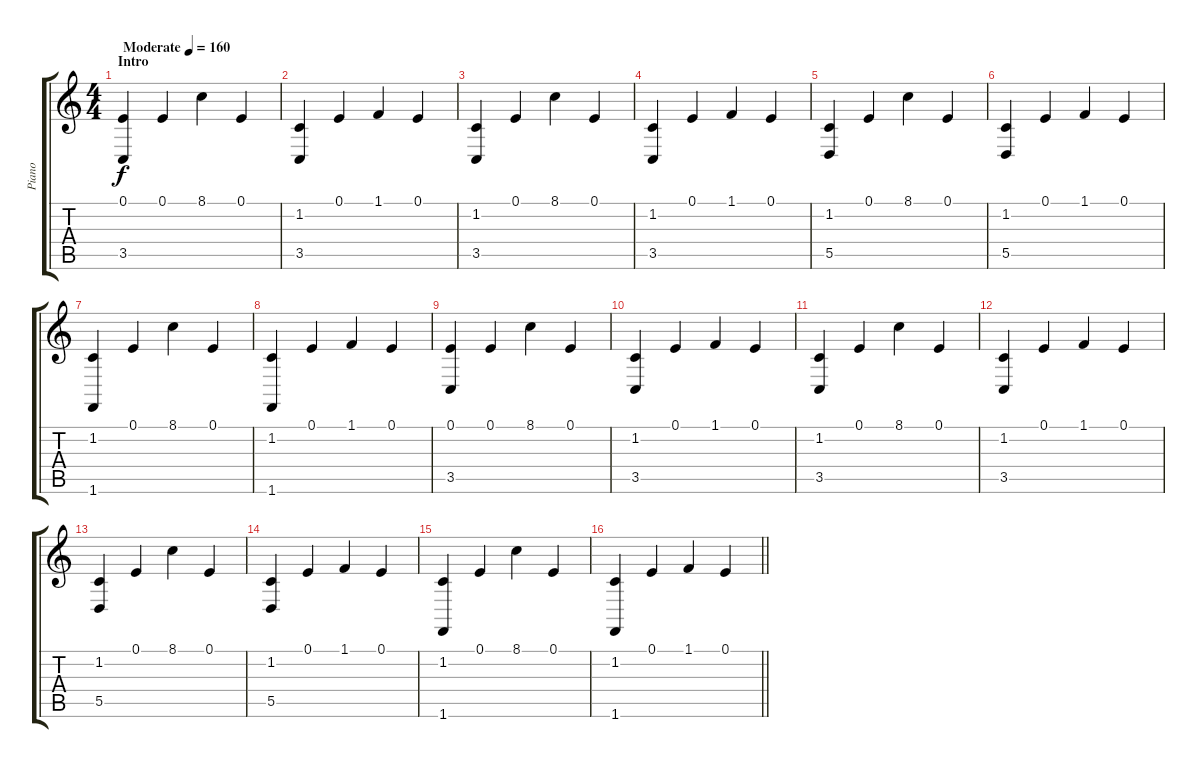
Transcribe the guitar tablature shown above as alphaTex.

\track ("Piano" "Piano") {instrument electricgrandpiano}
\staff {score tabs}
\tuning (E4 B3 G3 D3 A2 E2) {hide}
\ts (4 4)
\section ("" "Intro")
\tempo (160 "Moderate")
\clef g2
\ks c
(0.1 3.5).4{dy f instrument electricgrandpiano} 0.1.4 8.1.4 0.1.4 |
(1.2 3.5).4 0.1.4 1.1.4 0.1.4 |
(1.2 3.5).4 0.1.4 8.1.4 0.1.4 |
(1.2 3.5).4 0.1.4 1.1.4 0.1.4 |
(1.2 5.5).4 0.1.4 8.1.4 0.1.4 |
(1.2 5.5).4 0.1.4 1.1.4 0.1.4 |
(1.2 1.6).4 0.1.4 8.1.4 0.1.4 |
(1.2 1.6).4 0.1.4 1.1.4 0.1.4 |
(0.1 3.5).4 0.1.4 8.1.4 0.1.4 |
(1.2 3.5).4 0.1.4 1.1.4 0.1.4 |
(1.2 3.5).4 0.1.4 8.1.4 0.1.4 |
(1.2 3.5).4 0.1.4 1.1.4 0.1.4 |
(1.2 5.5).4 0.1.4 8.1.4 0.1.4 |
(1.2 5.5).4 0.1.4 1.1.4 0.1.4 |
(1.2 1.6).4 0.1.4 8.1.4 0.1.4 |
\barLineRight lightlight
(1.2 1.6).4 0.1.4 1.1.4 0.1.4
